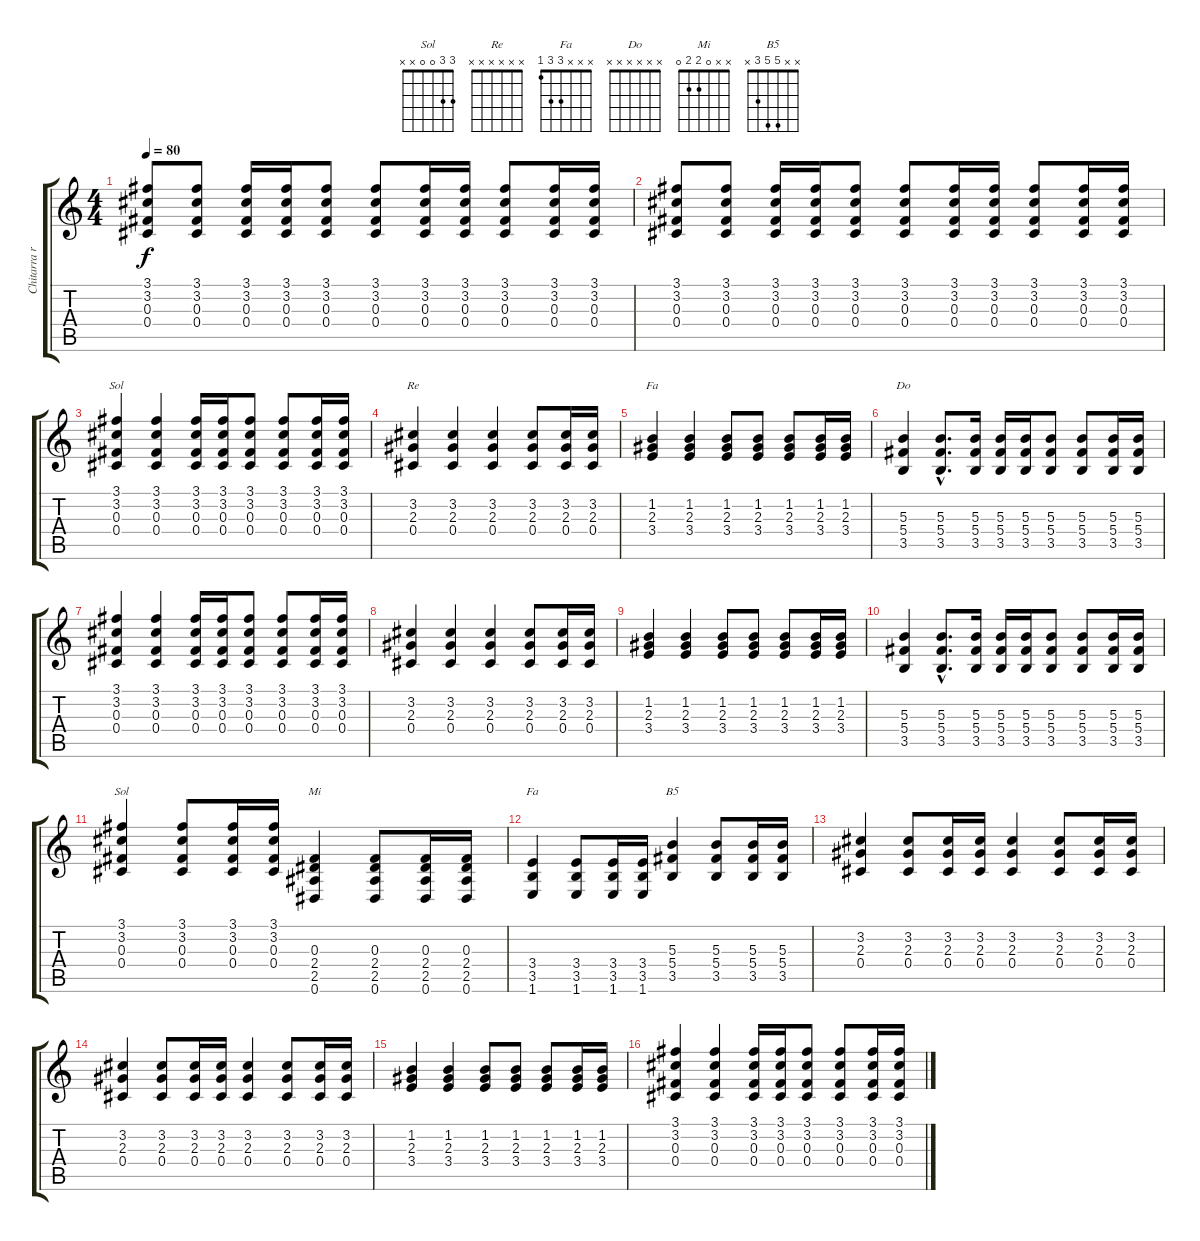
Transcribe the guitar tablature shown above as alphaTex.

\track ("Chitarra ritmica" "Chitarra r") {instrument synthbass2}
\staff {score tabs}
\tuning (Eb4 Bb3 Gb3 Db3 Ab2 Eb2) {hide}
\chord ("Sol" x x x x x x) {firstfret 0}
\chord ("Re" x x x x x x) {firstfret 0}
\chord ("Fa" x x x x x x) {firstfret 0}
\chord ("Do" x x x x x x) {firstfret 0}
\chord ("Sol" 3 3 0 0 x x)
\chord ("Mi" x x 0 2 2 0)
\chord ("Fa" x x x 3 3 1)
\chord ("B5" x x 5 5 3 x)
\ts (4 4)
\tempo 80
\clef g2
\ks c
(3.1 3.2 0.3 0.4).8{dy f} (3.1 3.2 0.3 0.4).8 (3.1 3.2 0.3 0.4).16 (3.1 3.2 0.3 0.4).16 (3.1 3.2 0.3 0.4).8 (3.1 3.2 0.3 0.4).8 (3.1 3.2 0.3 0.4).16 (3.1 3.2 0.3 0.4).16 (3.1 3.2 0.3 0.4).8 (3.1 3.2 0.3 0.4).16 (3.1 3.2 0.3 0.4).16 |
(3.1 3.2 0.3 0.4).8 (3.1 3.2 0.3 0.4).8 (3.1 3.2 0.3 0.4).16 (3.1 3.2 0.3 0.4).16 (3.1 3.2 0.3 0.4).8 (3.1 3.2 0.3 0.4).8 (3.1 3.2 0.3 0.4).16 (3.1 3.2 0.3 0.4).16 (3.1 3.2 0.3 0.4).8 (3.1 3.2 0.3 0.4).16 (3.1 3.2 0.3 0.4).16 |
(3.1 3.2 0.3 0.4).4{ch "Sol"} (3.1 3.2 0.3 0.4).4 (3.1 3.2 0.3 0.4).16 (3.1 3.2 0.3 0.4).16 (3.1 3.2 0.3 0.4).8 (3.1 3.2 0.3 0.4).8 (3.1 3.2 0.3 0.4).16 (3.1 3.2 0.3 0.4).16 |
(3.2 2.3 0.4).4{ch "Re"} (3.2 2.3 0.4).4 (3.2 2.3 0.4).4 (3.2 2.3 0.4).8 (3.2 2.3 0.4).16 (3.2 2.3 0.4).16 |
(1.2 2.3 3.4).4{ch "Fa"} (1.2 2.3 3.4).4 (1.2 2.3 3.4).8 (1.2 2.3 3.4).8 (1.2 2.3 3.4).8 (1.2 2.3 3.4).16 (1.2 2.3 3.4).16 |
(5.3 5.4 3.5).4{ch "Do"} (5.3{hac} 5.4{hac} 3.5{hac}).8{d} (5.3 5.4 3.5).16 (5.3 5.4 3.5).16 (5.3 5.4 3.5).16 (5.3 5.4 3.5).8 (5.3 5.4 3.5).8 (5.3 5.4 3.5).16 (5.3 5.4 3.5).16 |
(3.1 3.2 0.3 0.4).4 (3.1 3.2 0.3 0.4).4 (3.1 3.2 0.3 0.4).16 (3.1 3.2 0.3 0.4).16 (3.1 3.2 0.3 0.4).8 (3.1 3.2 0.3 0.4).8 (3.1 3.2 0.3 0.4).16 (3.1 3.2 0.3 0.4).16 |
(3.2 2.3 0.4).4 (3.2 2.3 0.4).4 (3.2 2.3 0.4).4 (3.2 2.3 0.4).8 (3.2 2.3 0.4).16 (3.2 2.3 0.4).16 |
(1.2 2.3 3.4).4 (1.2 2.3 3.4).4 (1.2 2.3 3.4).8 (1.2 2.3 3.4).8 (1.2 2.3 3.4).8 (1.2 2.3 3.4).16 (1.2 2.3 3.4).16 |
(5.3 5.4 3.5).4 (5.3{hac} 5.4{hac} 3.5{hac}).8{d} (5.3 5.4 3.5).16 (5.3 5.4 3.5).16 (5.3 5.4 3.5).16 (5.3 5.4 3.5).8 (5.3 5.4 3.5).8 (5.3 5.4 3.5).16 (5.3 5.4 3.5).16 |
(3.1 3.2 0.3 0.4).4{ch "Sol"} (3.1 3.2 0.3 0.4).8 (3.1 3.2 0.3 0.4).16 (3.1 3.2 0.3 0.4).16 (0.3 2.4 2.5 0.6).4{ch "Mi"} (0.3 2.4 2.5 0.6).8 (0.3 2.4 2.5 0.6).16 (0.3 2.4 2.5 0.6).16 |
(3.4 3.5 1.6).4{ch "Fa"} (3.4 3.5 1.6).8 (3.4 3.5 1.6).16 (3.4 3.5 1.6).16 (5.3 5.4 3.5).4{ch "B5"} (5.3 5.4 3.5).8 (5.3 5.4 3.5).16 (5.3 5.4 3.5).16 |
(3.2 2.3 0.4).4 (3.2 2.3 0.4).8 (3.2 2.3 0.4).16 (3.2 2.3 0.4).16 (3.2 2.3 0.4).4 (3.2 2.3 0.4).8 (3.2 2.3 0.4).16 (3.2 2.3 0.4).16 |
(3.2 2.3 0.4).4 (3.2 2.3 0.4).8 (3.2 2.3 0.4).16 (3.2 2.3 0.4).16 (3.2 2.3 0.4).4 (3.2 2.3 0.4).8 (3.2 2.3 0.4).16 (3.2 2.3 0.4).16 |
(1.2 2.3 3.4).4 (1.2 2.3 3.4).4 (1.2 2.3 3.4).8 (1.2 2.3 3.4).8 (1.2 2.3 3.4).8 (1.2 2.3 3.4).16 (1.2 2.3 3.4).16 |
(3.1 3.2 0.3 0.4).4 (3.1 3.2 0.3 0.4).4 (3.1 3.2 0.3 0.4).16 (3.1 3.2 0.3 0.4).16 (3.1 3.2 0.3 0.4).8 (3.1 3.2 0.3 0.4).8 (3.1 3.2 0.3 0.4).16 (3.1 3.2 0.3 0.4).16
